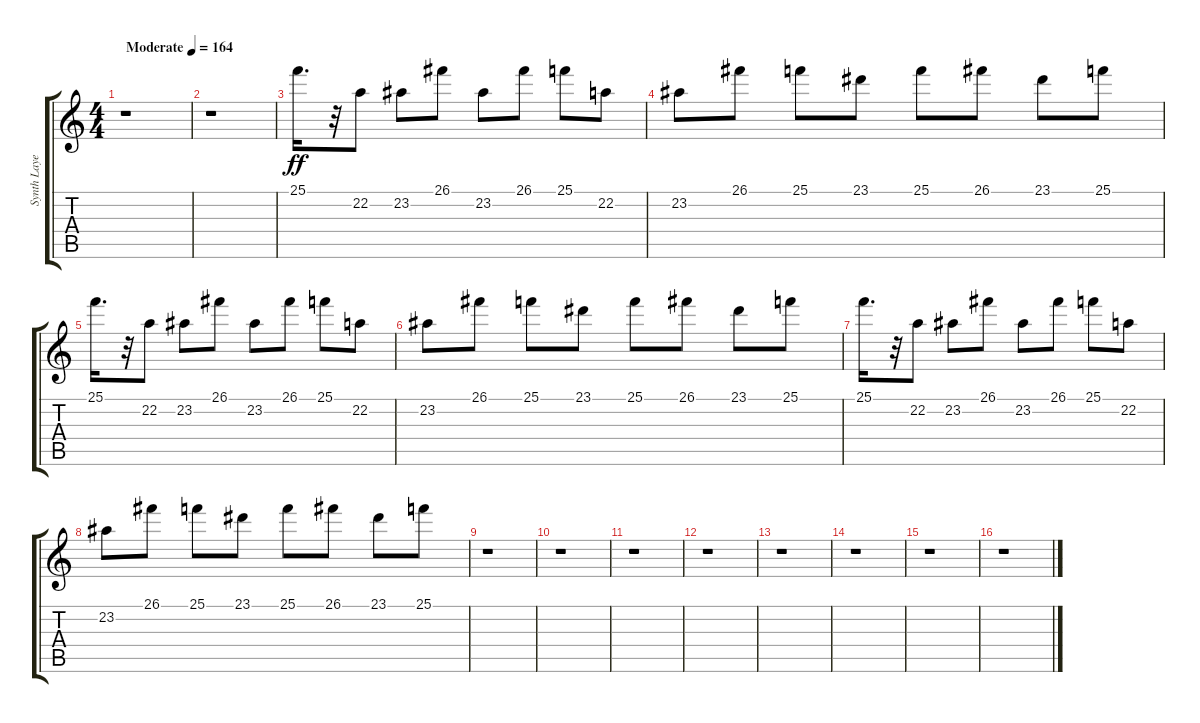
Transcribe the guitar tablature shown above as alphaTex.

\track ("Synth Layer" "Synth Laye") {instrument pad7halo}
\staff {score tabs}
\tuning (E4 B3 G3 D3 A2 E2) {hide}
\ts (4 4)
\tempo (164 "Moderate")
\clef g2
\ks c
r.1{dy ff instrument pad7halo} |
r.1 |
25.1.16{d} r.32 22.2.8 23.2.8 26.1.8 23.2.8 26.1.8 25.1.8 22.2.8 |
23.2.8 26.1.8 25.1.8 23.1.8 25.1.8 26.1.8 23.1.8 25.1.8 |
25.1.16{d} r.32 22.2.8 23.2.8 26.1.8 23.2.8 26.1.8 25.1.8 22.2.8 |
23.2.8 26.1.8 25.1.8 23.1.8 25.1.8 26.1.8 23.1.8 25.1.8 |
25.1.16{d} r.32 22.2.8 23.2.8 26.1.8 23.2.8 26.1.8 25.1.8 22.2.8 |
23.2.8 26.1.8 25.1.8 23.1.8 25.1.8 26.1.8 23.1.8 25.1.8 |
r.1 |
r.1 |
r.1 |
r.1 |
r.1 |
r.1 |
r.1 |
r.1
